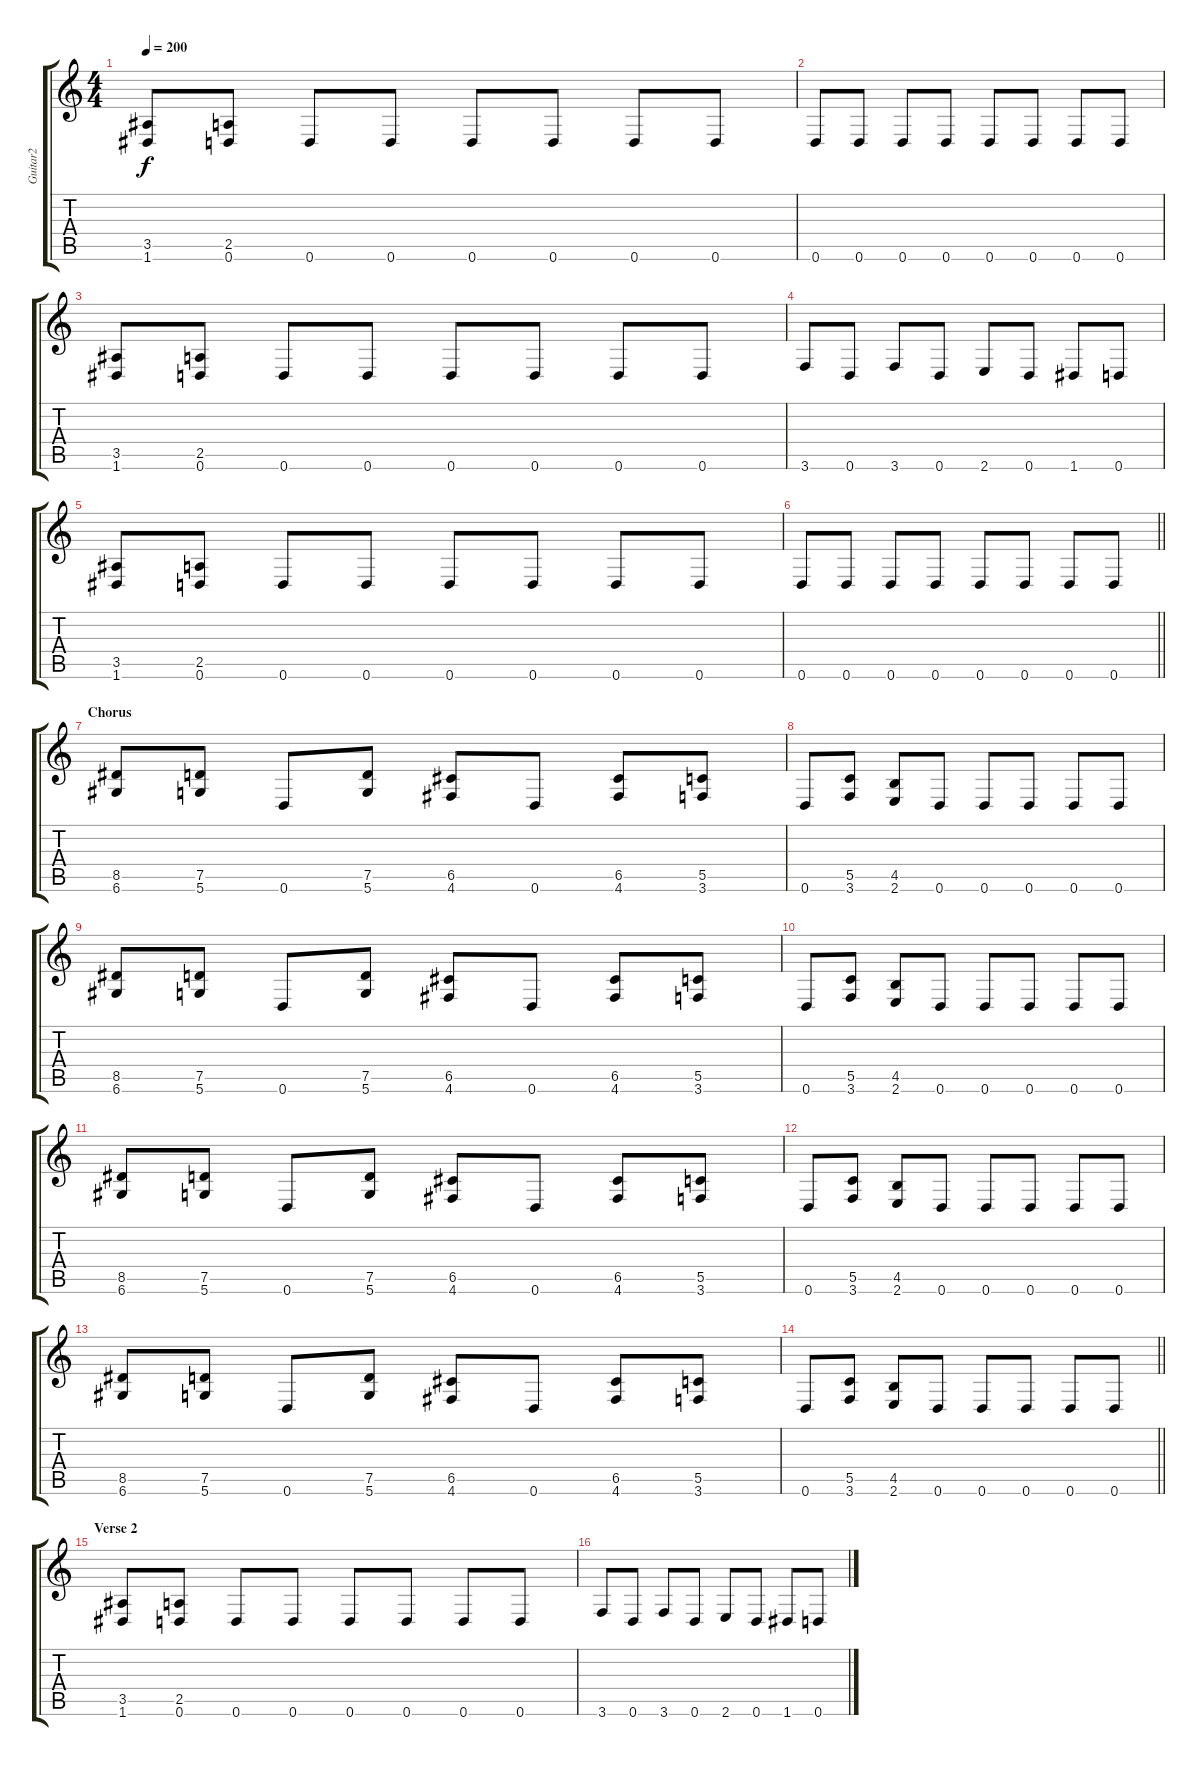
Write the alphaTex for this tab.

\track ("Guitar2" "Guitar2") {instrument distortionguitar}
\staff {score tabs}
\tuning (D4 A3 F3 C3 G2 D2) {hide}
\ts (4 4)
\tempo 200
\clef g2
\ks c
(3.5 1.6).8{dy f} (2.5 0.6).8 0.6.8 0.6.8 0.6.8 0.6.8 0.6.8 0.6.8 |
0.6.8 0.6.8 0.6.8 0.6.8 0.6.8 0.6.8 0.6.8 0.6.8 |
(3.5 1.6).8 (2.5 0.6).8 0.6.8 0.6.8 0.6.8 0.6.8 0.6.8 0.6.8 |
3.6.8 0.6.8 3.6.8 0.6.8 2.6.8 0.6.8 1.6.8 0.6.8 |
(3.5 1.6).8 (2.5 0.6).8 0.6.8 0.6.8 0.6.8 0.6.8 0.6.8 0.6.8 |
\barLineRight lightlight
0.6.8 0.6.8 0.6.8 0.6.8 0.6.8 0.6.8 0.6.8 0.6.8 |
\section ("" "Chorus")
(8.5 6.6).8 (7.5 5.6).8 0.6.8 (7.5 5.6).8 (6.5 4.6).8 0.6.8 (6.5 4.6).8 (5.5 3.6).8 |
0.6.8 (5.5 3.6).8 (4.5 2.6).8 0.6.8 0.6.8 0.6.8 0.6.8 0.6.8 |
(8.5 6.6).8 (7.5 5.6).8 0.6.8 (7.5 5.6).8 (6.5 4.6).8 0.6.8 (6.5 4.6).8 (5.5 3.6).8 |
0.6.8 (5.5 3.6).8 (4.5 2.6).8 0.6.8 0.6.8 0.6.8 0.6.8 0.6.8 |
(8.5 6.6).8 (7.5 5.6).8 0.6.8 (7.5 5.6).8 (6.5 4.6).8 0.6.8 (6.5 4.6).8 (5.5 3.6).8 |
0.6.8 (5.5 3.6).8 (4.5 2.6).8 0.6.8 0.6.8 0.6.8 0.6.8 0.6.8 |
(8.5 6.6).8 (7.5 5.6).8 0.6.8 (7.5 5.6).8 (6.5 4.6).8 0.6.8 (6.5 4.6).8 (5.5 3.6).8 |
\barLineRight lightlight
0.6.8 (5.5 3.6).8 (4.5 2.6).8 0.6.8 0.6.8 0.6.8 0.6.8 0.6.8 |
\section ("" "Verse 2")
(3.5 1.6).8 (2.5 0.6).8 0.6.8 0.6.8 0.6.8 0.6.8 0.6.8 0.6.8 |
3.6.8 0.6.8 3.6.8 0.6.8 2.6.8 0.6.8 1.6.8 0.6.8
